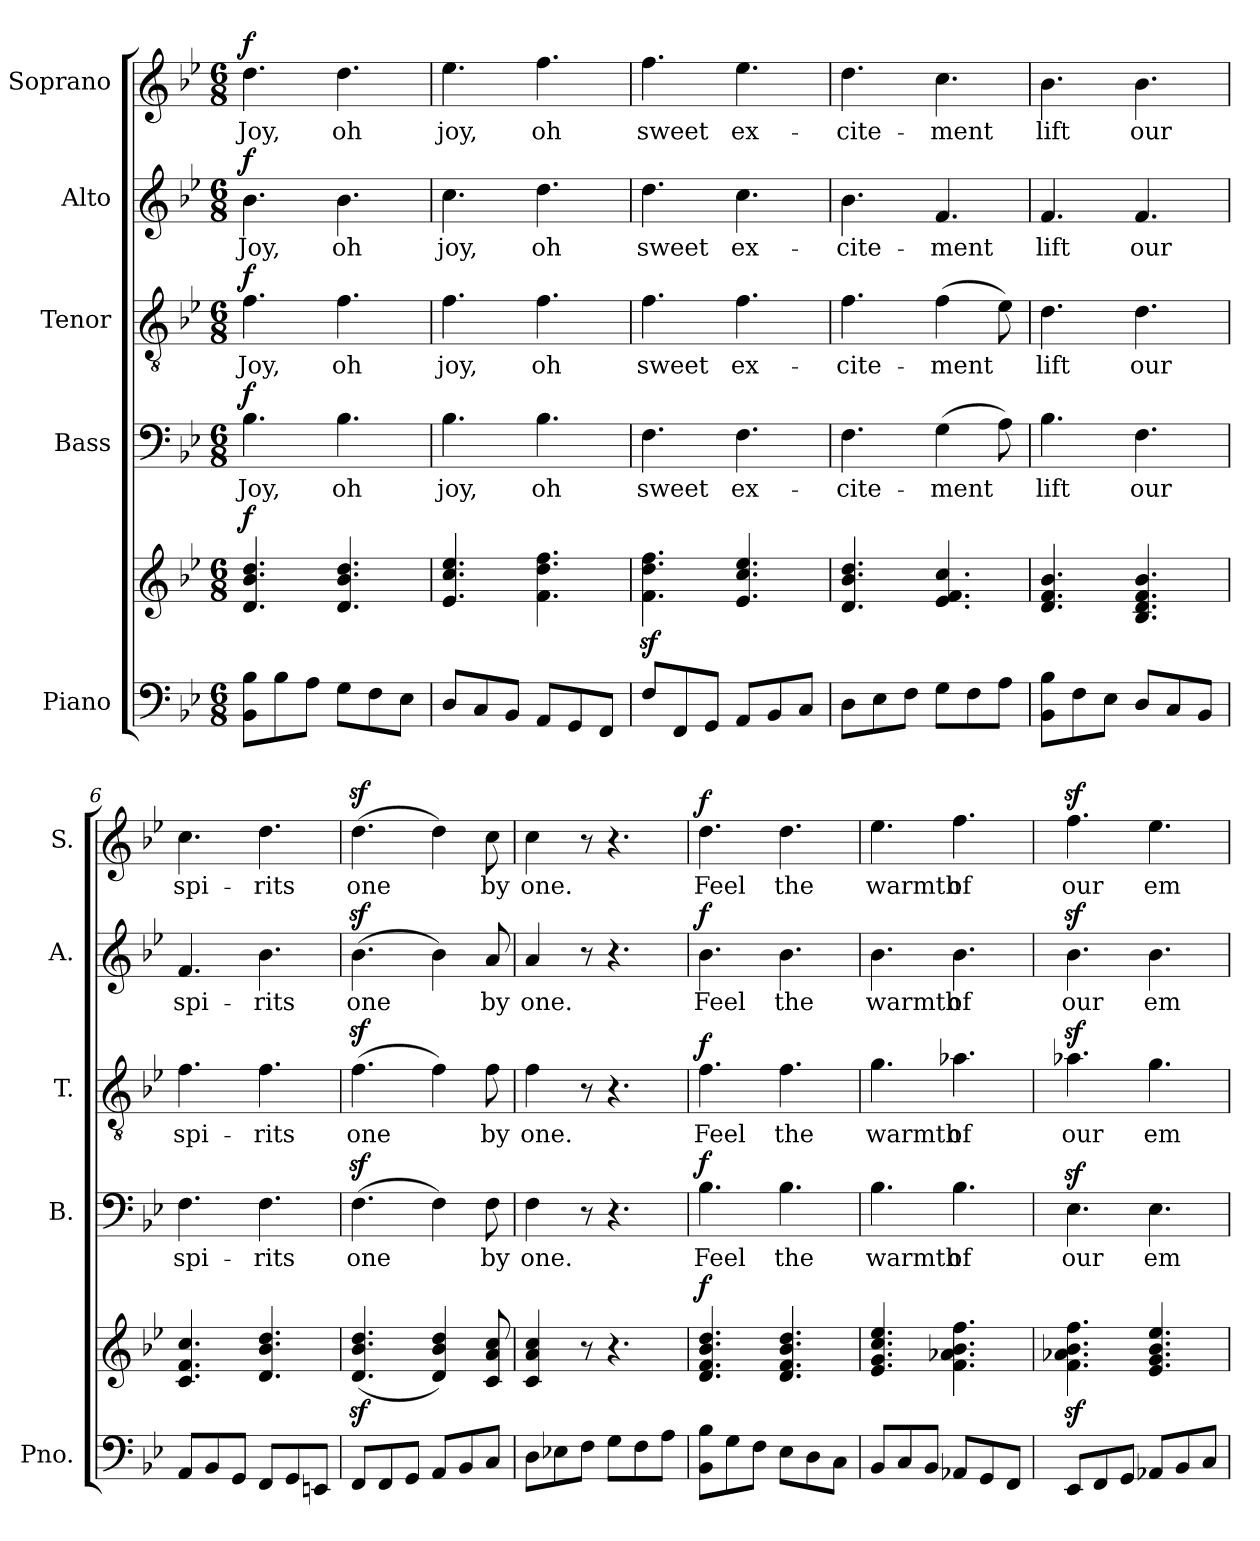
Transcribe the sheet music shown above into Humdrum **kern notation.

**kern	**kern	**dynam	**kern	**text	**dynam	**kern	**text	**dynam	**kern	**text	**dynam	**kern	**text	**dynam
*part5	*part5	*part5	*part4	*part4	*part4	*part3	*part3	*part3	*part2	*part2	*part2	*part1	*part1	*part1
*staff6	*staff5	*staff5/6	*staff4	*staff4	*staff4	*staff3	*staff3	*staff3	*staff2	*staff2	*staff2	*staff1	*staff1	*staff1
*I"Piano	*	*	*I"Bass	*	*	*I"Tenor	*	*	*I"Alto	*	*	*I"Soprano	*	*
*I'Pno.	*	*	*I'B.	*	*	*I'T.	*	*	*I'A.	*	*	*I'S.	*	*
*clefF4	*clefG2	*	*clefF4	*	*	*clefGv2	*	*	*clefG2	*	*	*clefG2	*	*
*k[b-e-]	*k[b-e-]	*	*k[b-e-]	*	*	*k[b-e-]	*	*	*k[b-e-]	*	*	*k[b-e-]	*	*
*M6/8	*M6/8	*	*M6/8	*	*	*M6/8	*	*	*M6/8	*	*	*M6/8	*	*
=1	=1	=1	=1	=1	=1	=1	=1	=1	=1	=1	=1	=1	=1	=1
!	!	!LO:DY:a	!	!LO:LY:b	!LO:DY:a	!	!LO:LY:b	!LO:DY:a	!	!LO:LY:b	!LO:DY:a	!	!LO:LY:b	!LO:DY:a
8BB-\ 8B-\L	4.d/ 4.b-/ 4.dd/	f	4.B-\	Joy,	f	4.f\	Joy,	f	4.b-\	Joy,	f	4.dd\	Joy,	f
8B-\	.	.	.	.	.	.	.	.	.	.	.	.	.	.
8A\J	.	.	.	.	.	.	.	.	.	.	.	.	.	.
!	!	!	!	!LO:LY:b	!	!	!LO:LY:b	!	!	!LO:LY:b	!	!	!LO:LY:b	!
8G\L	4.d/ 4.b-/ 4.dd/	.	4.B-\	oh	.	4.f\	oh	.	4.b-\	oh	.	4.dd\	oh	.
8F\	.	.	.	.	.	.	.	.	.	.	.	.	.	.
8E-\J	.	.	.	.	.	.	.	.	.	.	.	.	.	.
=2	=2	=2	=2	=2	=2	=2	=2	=2	=2	=2	=2	=2	=2	=2
!	!	!	!	!LO:LY:b	!	!	!LO:LY:b	!	!	!LO:LY:b	!	!	!LO:LY:b	!
8D/L	4.e-/ 4.cc/ 4.ee-/	.	4.B-\	joy,	.	4.f\	joy,	.	4.cc\	joy,	.	4.ee-\	joy,	.
8C/	.	.	.	.	.	.	.	.	.	.	.	.	.	.
8BB-/J	.	.	.	.	.	.	.	.	.	.	.	.	.	.
!	!	!	!	!LO:LY:b	!	!	!LO:LY:b	!	!	!LO:LY:b	!	!	!LO:LY:b	!
8AA/L	4.f\ 4.dd\ 4.ff\	.	4.B-\	oh	.	4.f\	oh	.	4.dd\	oh	.	4.ff\	oh	.
8GG/	.	.	.	.	.	.	.	.	.	.	.	.	.	.
8FF/J	.	.	.	.	.	.	.	.	.	.	.	.	.	.
=3	=3	=3	=3	=3	=3	=3	=3	=3	=3	=3	=3	=3	=3	=3
!	!	!	!	!LO:LY:b	!	!	!LO:LY:b	!	!	!LO:LY:b	!	!	!LO:LY:b	!
8F/L	4.f\z> 4.dd\z> 4.ff\z>	.	4.F\	sweet	.	4.f\	sweet	.	4.dd\	sweet	.	4.ff\	sweet	.
8FF/	.	.	.	.	.	.	.	.	.	.	.	.	.	.
8GG/J	.	.	.	.	.	.	.	.	.	.	.	.	.	.
!	!	!	!	!LO:LY:b	!	!	!LO:LY:b	!	!	!LO:LY:b	!	!	!LO:LY:b	!
8AA/L	4.e-/ 4.cc/ 4.ee-/	.	4.F\	ex-	.	4.f\	ex-	.	4.cc\	ex-	.	4.ee-\	ex-	.
8BB-/	.	.	.	.	.	.	.	.	.	.	.	.	.	.
8C/J	.	.	.	.	.	.	.	.	.	.	.	.	.	.
=4	=4	=4	=4	=4	=4	=4	=4	=4	=4	=4	=4	=4	=4	=4
!	!	!	!	!LO:LY:b	!	!	!LO:LY:b	!	!	!LO:LY:b	!	!	!LO:LY:b	!
8D\L	4.d/ 4.b-/ 4.dd/	.	4.F\	-cite-	.	4.f\	-cite-	.	4.b-\	-cite-	.	4.dd\	-cite-	.
8E-\	.	.	.	.	.	.	.	.	.	.	.	.	.	.
8F\J	.	.	.	.	.	.	.	.	.	.	.	.	.	.
!	!	!	!	!LO:LY:b	!	!	!LO:LY:b	!	!	!LO:LY:b	!	!	!LO:LY:b	!
8G\L	4.e-/ 4.f/ 4.cc/	.	(>4G\	-ment	.	(>4f\	-ment	.	4.f/	-ment	.	4.cc\	-ment	.
8F\	.	.	.	.	.	.	.	.	.	.	.	.	.	.
8A\J	.	.	8A\)	.	.	8e-\)	.	.	.	.	.	.	.	.
=5	=5	=5	=5	=5	=5	=5	=5	=5	=5	=5	=5	=5	=5	=5
!	!	!	!	!LO:LY:b	!	!	!LO:LY:b	!	!	!LO:LY:b	!	!	!LO:LY:b	!
8BB-\ 8B-\L	4.d/ 4.f/ 4.b-/	.	4.B-\	lift	.	4.d\	lift	.	4.f/	lift	.	4.b-\	lift	.
8F\	.	.	.	.	.	.	.	.	.	.	.	.	.	.
8E-\J	.	.	.	.	.	.	.	.	.	.	.	.	.	.
!	!	!	!	!LO:LY:b	!	!	!LO:LY:b	!	!	!LO:LY:b	!	!	!LO:LY:b	!
8D/L	4.B-/ 4.d/ 4.f/ 4.b-/	.	4.F\	our	.	4.d\	our	.	4.f/	our	.	4.b-\	our	.
8C/	.	.	.	.	.	.	.	.	.	.	.	.	.	.
8BB-/J	.	.	.	.	.	.	.	.	.	.	.	.	.	.
=6	=6	=6	=6	=6	=6	=6	=6	=6	=6	=6	=6	=6	=6	=6
!	!	!	!	!LO:LY:b	!	!	!LO:LY:b	!	!	!LO:LY:b	!	!	!LO:LY:b	!
8AA/L	4.c/ 4.f/ 4.cc/	.	4.F\	spi-	.	4.f\	spi-	.	4.f/	spi-	.	4.cc\	spi-	.
8BB-/	.	.	.	.	.	.	.	.	.	.	.	.	.	.
8GG/J	.	.	.	.	.	.	.	.	.	.	.	.	.	.
!	!	!	!	!LO:LY:b	!	!	!LO:LY:b	!	!	!LO:LY:b	!	!	!LO:LY:b	!
8FF/L	4.d/ 4.b-/ 4.dd/	.	4.F\	-rits	.	4.f\	-rits	.	4.b-\	-rits	.	4.dd\	-rits	.
8GG/	.	.	.	.	.	.	.	.	.	.	.	.	.	.
8EEn/J	.	.	.	.	.	.	.	.	.	.	.	.	.	.
=7	=7	=7	=7	=7	=7	=7	=7	=7	=7	=7	=7	=7	=7	=7
!	!	!	!	!LO:LY:b	!	!	!LO:LY:b	!	!	!LO:LY:b	!	!	!LO:LY:b	!
8FF/L	(<4.d/z> 4.b-/z> 4.dd/z>	.	(>4.Fz>\	one	.	(>4.fz>\	one	.	(>4.b-z>\	one	.	(>4.ddz>\	one	.
8FF/	.	.	.	.	.	.	.	.	.	.	.	.	.	.
8GG/J	.	.	.	.	.	.	.	.	.	.	.	.	.	.
8AA/L	4d/ 4b-/ 4dd/)	.	4F\)	.	.	4f\)	.	.	4b-\)	.	.	4dd\)	.	.
8BB-/	.	.	.	.	.	.	.	.	.	.	.	.	.	.
!	!	!	!	!LO:LY:b	!	!	!LO:LY:b	!	!	!LO:LY:b	!	!	!LO:LY:b	!
8C/J	8c/ 8a/ 8cc/	.	8F\	by	.	8f\	by	.	8a/	by	.	8cc\	by	.
=8	=8	=8	=8	=8	=8	=8	=8	=8	=8	=8	=8	=8	=8	=8
!	!	!	!	!LO:LY:b	!	!	!LO:LY:b	!	!	!LO:LY:b	!	!	!LO:LY:b	!
8D\L	4c/ 4a/ 4cc/	.	4F\	one.	.	4f\	one.	.	4a/	one.	.	4cc\	one.	.
8E-X\	.	.	.	.	.	.	.	.	.	.	.	.	.	.
8F\J	8r	.	8r	.	.	8r	.	.	8r	.	.	8r	.	.
8G\L	4.r	.	4.r	.	.	4.r	.	.	4.r	.	.	4.r	.	.
8F\	.	.	.	.	.	.	.	.	.	.	.	.	.	.
8A\J	.	.	.	.	.	.	.	.	.	.	.	.	.	.
=9	=9	=9	=9	=9	=9	=9	=9	=9	=9	=9	=9	=9	=9	=9
!	!	!LO:DY:a	!	!LO:LY:b	!LO:DY:a	!	!LO:LY:b	!LO:DY:a	!	!LO:LY:b	!LO:DY:a	!	!LO:LY:b	!LO:DY:a
8BB-\ 8B-\L	4.d/ 4.f/ 4.b-/ 4.dd/	f	4.B-\	Feel	f	4.f\	Feel	f	4.b-\	Feel	f	4.dd\	Feel	f
8G\	.	.	.	.	.	.	.	.	.	.	.	.	.	.
8F\J	.	.	.	.	.	.	.	.	.	.	.	.	.	.
!	!	!	!	!LO:LY:b	!	!	!LO:LY:b	!	!	!LO:LY:b	!	!	!LO:LY:b	!
8E-\L	4.d/ 4.f/ 4.b-/ 4.dd/	.	4.B-\	the	.	4.f\	the	.	4.b-\	the	.	4.dd\	the	.
8D\	.	.	.	.	.	.	.	.	.	.	.	.	.	.
8C\J	.	.	.	.	.	.	.	.	.	.	.	.	.	.
=10	=10	=10	=10	=10	=10	=10	=10	=10	=10	=10	=10	=10	=10	=10
!	!	!	!	!LO:LY:b	!	!	!LO:LY:b	!	!	!LO:LY:b	!	!	!LO:LY:b	!
8BB-/L	4.e-/ 4.g/ 4.cc/ 4.ee-/	.	4.B-\	warmth	.	4.g\	warmth	.	4.b-\	warmth	.	4.ee-\	warmth	.
8C/	.	.	.	.	.	.	.	.	.	.	.	.	.	.
8BB-/J	.	.	.	.	.	.	.	.	.	.	.	.	.	.
!	!	!	!	!LO:LY:b	!	!	!LO:LY:b	!	!	!LO:LY:b	!	!	!LO:LY:b	!
8AA-X/L	4.f\ 4.a-X\ 4.b-\ 4.ff\	.	4.B-\	of	.	4.a-X\	of	.	4.b-\	of	.	4.ff\	of	.
8GG/	.	.	.	.	.	.	.	.	.	.	.	.	.	.
8FF/J	.	.	.	.	.	.	.	.	.	.	.	.	.	.
=11	=11	=11	=11	=11	=11	=11	=11	=11	=11	=11	=11	=11	=11	=11
!	!	!	!	!LO:LY:b	!	!	!LO:LY:b	!	!	!LO:LY:b	!	!	!LO:LY:b	!
8EE-/L	4.f\z> 4.a-X\z> 4.b-\z> 4.ff\z>	.	4.E-z>\	our	.	4.a-Xz>\	our	.	4.b-z>\	our	.	4.ffz>\	our	.
8FF/	.	.	.	.	.	.	.	.	.	.	.	.	.	.
8GG/J	.	.	.	.	.	.	.	.	.	.	.	.	.	.
!	!	!	!	!LO:LY:b	!	!	!LO:LY:b	!	!	!LO:LY:b	!	!	!LO:LY:b	!
8AA-X/L	4.e-/ 4.g/ 4.b-/ 4.ee-/	.	4.E-\	em-	.	4.g\	em-	.	4.b-\	em-	.	4.ee-\	em-	.
8BB-/	.	.	.	.	.	.	.	.	.	.	.	.	.	.
8C/J	.	.	.	.	.	.	.	.	.	.	.	.	.	.
=	=	=	=	=	=	=	=	=	=	=	=	=	=	=
*-	*-	*-	*-	*-	*-	*-	*-	*-	*-	*-	*-	*-	*-	*-
